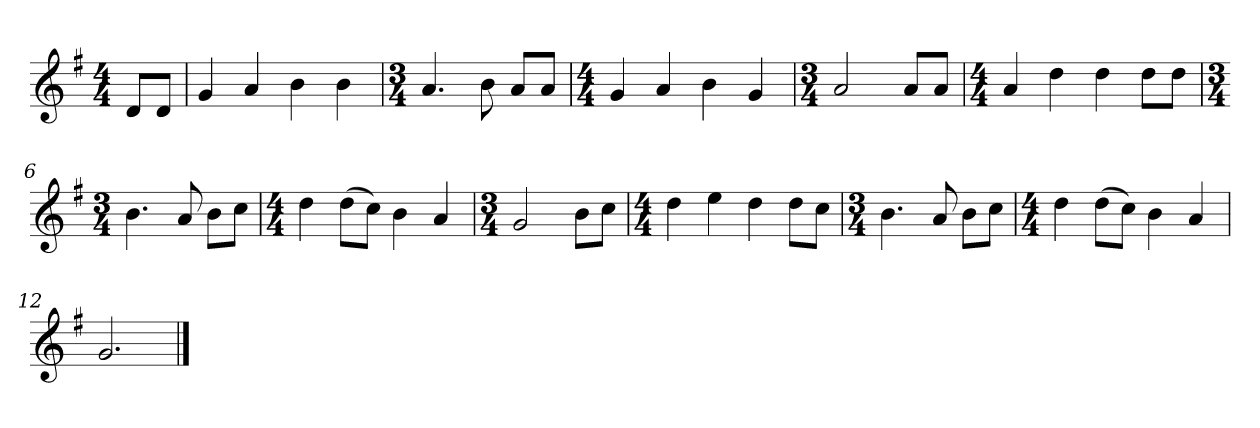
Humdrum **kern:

**kern
*part1
*staff1
*k[f#]
*M4/4
*MM120
=
8dL
8dJ
=1
4g
4a
4b
4b
=2
*M3/4
4.a
8b
8aL
8aJ
=3
*M4/4
4g
4a
4b
4g
=4
*M3/4
2a
8aL
8aJ
=5
*M4/4
4a
4dd
4dd
8ddL
8ddJ
=6
*M3/4
4.b
8a
8bL
8ccJ
=7
*M4/4
4dd
(8ddL
8ccJ)
4b
4a
=8
*M3/4
2g
8bL
8ccJ
=9
*M4/4
4dd
4ee
4dd
8ddL
8ccJ
=10
*M3/4
4.b
8a
8bL
8ccJ
=11
*M4/4
4dd
(8ddL
8ccJ)
4b
4a
=12
2.g
==
*-
